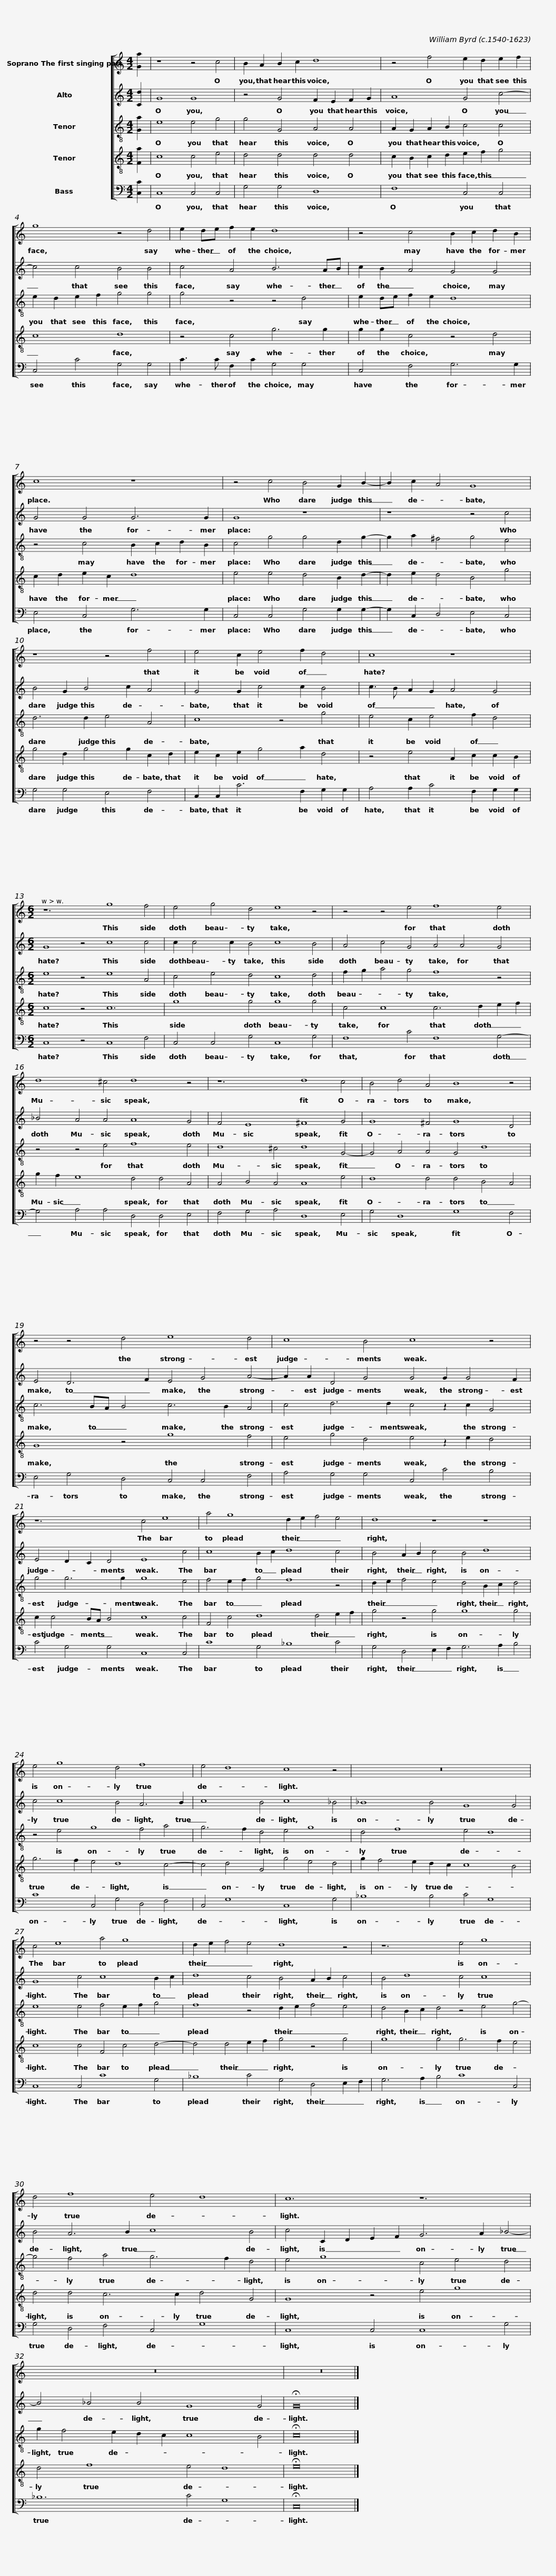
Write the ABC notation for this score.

X:1
%%score [ 1 2 3 4 5 ]
L:1/8
M:4/2
I:linebreak $
K:C
V:1 treble
V:2 treble transpose=-12
V:3 treble-8 transpose=-12
V:4 treble-8 transpose=-12
V:5 bass
V:1
 [Ga]2 | z8 z4 c4 | B2 A2 B2 c2 d8 | z4 f4 e2 d2 e2 f2 |$ g8 z4 d4 | %5
 e2 de f2 e2 d8 | z4 c4 B2 c2 d2 B2 |$ c8 z8 | z4 c4 B4 G2 B2- | B2 c2 A4 G8 |$ %10
 z8 z4 f4 | e4 c2 e4 f2 d4 | c8 z8 |$[M:6/2] z12 g8 f4 | e4 g4 d4 e8 z4 | %15
 z4 z4 e4 f8 e4 |$ d8 ^c4 d8 z4 | z12 d8 c4 | B4 d4 A4 B8 z4 |$ z4 z4 d4 e8 d4 | %20
 c8 B4 c8 z4 |$ z12 c4 e8 | a4 g8 d2 e2 f4 e4 | d8 z8 z8 |$ e4 g8 d4 f8 | %25
 e4 d8 c8 z4 | z24 |$ c4 e8 a4 g8 | d2 e2 f4 e4 d8 z4 |$ z12 e4 g8 | %30
 d4 f8 e4 d8 |$ c12 z12 | z24 | z24 |] %34
V:2
 [Cd]2 | G8 G8 | z4 G4 F2 E2 F2 G2 | A8 G4 c4- |$ c4 c4 B4 B4 | %5
 c4 A4 B6 AB | c2 B2 A4 G4 G4 |$ G4 G4 G6 G2 | G8 z8 | z8 z4 c4 |$ %10
 B4 G2 B4 c2 A4 | G4 G2 c4 c2 B4 | c3 B A2 G2 A4 G4 |$[M:6/2] G8 z4 c8 c4 | c2 c4 c2 B4 c8 B4 | %15
 A4 c4 G4 A4 A4 G4 |$ _B4 A4 A4 A8 G4 | F4 E8 ^F8 G4 | G8 ^F4 G8 D4 |$ E4 D6 F2 E4 G4 A4- | %20
 A2 A2 D4 G4 G4 G2 G4 F2 |$ E4 D2 C2 D4 E8 c4 | c8 B2 c2 d8 c4 | B4 A2 B2 c4 B4 d8 |$ c4 c8 B4 A6 B2 | %25
 c8 B4 c8 _B4 | _B8 B4 G8 G4 |$ G8 c4 c8 B2 c2 | d8 c4 B4 A2 B2 c4 |$ B4 d8 c4 c8 | %30
 B4 A6 B2 c8 B4 |$ c4 C2 D2 E2 F2 G6 A2 _B4- | B4 _B4 B4 G8 G4 | !fermata!G24 |] %34
V:3
 [Ga]2 | e8 e4 g4 | g4 G4 A4 A4 | A2 G2 A2 B2 c4 c4 |$ e2 d2 e2 f2 g4 g4 | %5
 g4 z4 z4 d4 | e2 de f2 e2 d8 |$ z4 c4 B2 c2 d2 B2 | c4 g4 g4 d2 g2- | g2 a2 ^f4 g4 e4 |$ %10
 d6 d2 e4 A4 | c8 z4 g4 | e4 c2 e4 f2 d4 |$[M:6/2] e8 z4 e8 A4 | c4 e4 d4 c8 d4 | %15
 f2 g2 a4 g4 f8 z4 |$ z4 z4 e4 f8 e4 | d8 ^c4 d8 G4- | G4 A4 A4 G4 d8 |$ c6 BA B4 c6 B2 A4 | %20
 c4 d6 d2 c4 z2 c2 G4 |$ g4 g6 g2 g8 e4 | f4 e2 f2 g4 f8 z4 | d2 e2 f4 e4 d4 B2 c2 d4 |$ z4 e4 g8 f4 a4 | %25
 g6 f2 d4 e4 g8 | d4 f8 e4 d8 |$ e8 e4 f4 e2 f2 g4 | f8 z4 d2 e2 f4 e4 |$ d4 B2 c2 d4 z4 e4 g4- | %30
 g4 f4 a4 g6 f2 d4 |$ e4 g8 c4 e4 d4 | g2 f4 e2 d2 c2 c8 B4 | !fermata!c24 |] %34
V:4
 [Fa]2 | c8 c4 e4 | d4 d4 d4 d4 | c2 B2 c2 d2 e2 f2 g4 |$ c8 d8 | %5
 z4 c4 g6 g2 | g2 g2 c4 z4 d4 |$ c2 d2 e2 c2 d8 | e4 e4 d4 B2 d2- | d2 e2 d4 B4 g4 |$ %10
 g4 d2 g4 g2 c2 d2 | e2 c2 e2 g4 a2 d4 | z4 e4 A2 c2 c2 B2 |$[M:6/2] c8 z4 c12 | g8 g4 g8 g4 | %15
 c4 c8 c6 d2 e2 f2 |$ g2 f2 e8 d4 d4 A4 | A4 B4 A4 A8 e4 | d8 d4 d4 B4 A4 |$ G8 z4 g8 f4 | %20
 e4 g4 d4 e4 z2 e2 d4 |$ c2 c4 BA B4 c8 c4 | F4 c4 d8 d4 e2 f2 | g4 z4 g4 g8 g4 |$ g6 f2 e4 d8 c4- | %25
 c4 d4 G4 g4 e4 d4 | g2 f4 e2 d2 c2 c8 B4 |$ c8 c4 F4 c4 d4- | d4 d4 e2 f2 g4 z4 g4 |$ g8 g4 g6 f2 e4 | %30
 d4 d4 c6 c2 d4 G4 |$ G8 z4 e4 g8 | d4 f8 e4 d8 | !fermata!e24 |] %34
V:5
 [C,C]2 | C,8 C,4 C,4 | G,4 G,4 D,8 | F,8 C,4 C,4 |$ C,4 C4 G,4 G,4 | %5
 C3 C F,2 C2 G,4 G,4 | C,4 F,4 G,6 G,2 |$ E,4 C,4 G,6 G,2 | C,4 C,4 G,4 G,2 G,2- | G,2 C,2 D,4 E,4 C,4 |$ %10
 G,4 G,4 E,4 F,4 | C,2 C,2 C6 F,2 G,2 G,2 | A,4 A,2 C4 F,2 G,2 G,2 |$[M:6/2] C,8 z4 C,8 F,4 | C,4 C,4 G,4 C,8 G,4 | %15
 F,8 C4 F,8 G,4- |$ G,4 A,4 A,4 D,4 D,4 E,4 | F,4 G,4 A,4 D,8 E,4 | G,4 D,8 G,8 F,4 |$ E,4 G,4 D,4 C,4 C,4 F,4 | %20
 A,4 G,4 G,4 C,4 C4 B,4 |$ C4 G,4 G,4 C,8 C,4 | C8 G,4 _B,8 C4 | G,4 D,4 E,2 F,2 G,6 A,2 B,4 |$ C8 C,4 G,4 D,4 F,4 | %25
 C,4 G,8 C,8 G,4 | _B,8 B,4 C4 G,8 |$ C,8 C,4 C8 G,4 | _B,8 C4 G,4 D,4 E,2 F,2 |$ G,6 A,2 B,4 C8 C,4 | %30
 G,4 D,4 F,4 C,4 G,8 |$ C,8 C,4 C,8 G,4 | _B,12 C4 G,8 | !fermata!C,24 |] %34
